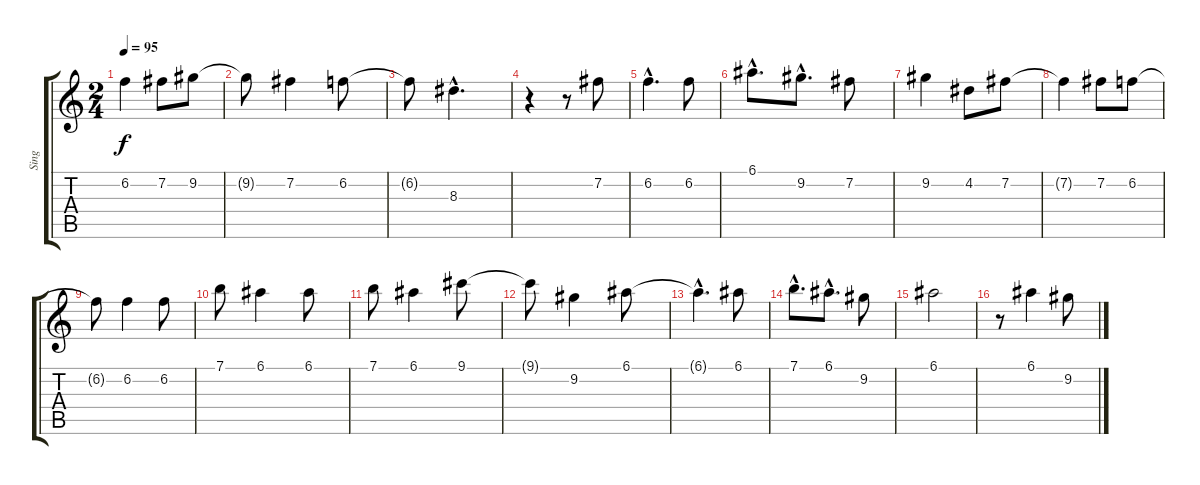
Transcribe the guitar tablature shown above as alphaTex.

\track ("Sing" "Sing") {instrument overdrivenguitar}
\staff {score tabs}
\tuning (E4 B3 G3 D3 A2 E2) {hide}
\ts (2 4)
\tempo 95
\clef g2
\ks c
6.2.4{dy f} 7.2.8 9.2.8 |
9.2{t}.8 7.2.4 6.2.8 |
6.2{t}.8 8.3{hac}.4{d} |
r.4 r.8 7.2.8 |
6.2{hac}.4{d} 6.2.8 |
6.1{hac}.8{d} 9.2{hac}.8{d} 7.2.8 |
9.2.4 4.2.8 7.2.8 |
7.2{t}.4 7.2.8 6.2.8 |
6.2{t}.8 6.2.4 6.2.8 |
7.1.8 6.1.4 6.1.8 |
7.1.8 6.1.4 9.1.8 |
9.1{t}.8 9.2.4 6.1.8 |
6.1{hac t}.4{d} 6.1.8 |
7.1{hac}.8{d} 6.1{hac}.8{d} 9.2.8 |
6.1.2 |
r.8 6.1.4 9.2.8
